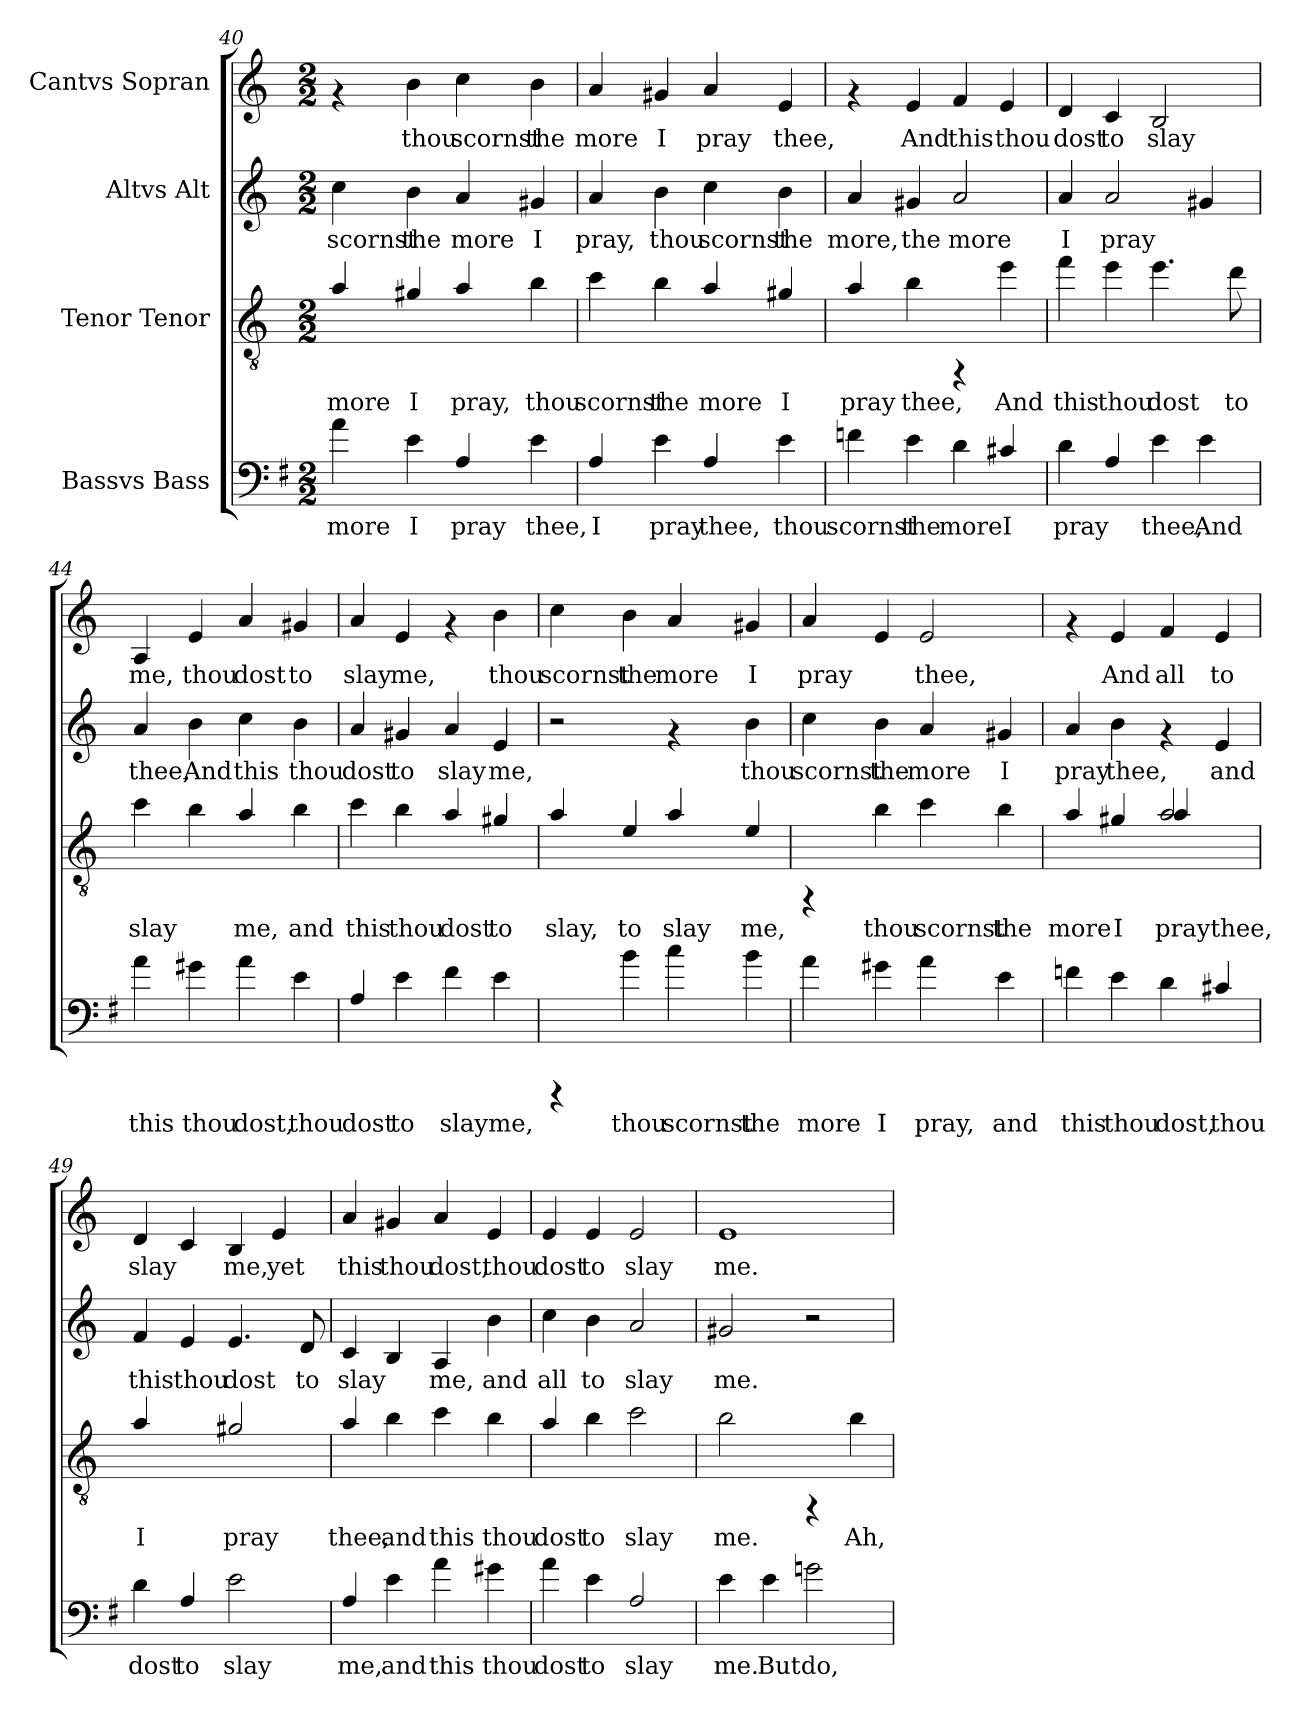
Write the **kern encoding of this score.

**kern	**text	**kern	**text	**kern	**text	**kern	**text
*part4	*part4	*part3	*part3	*part2	*part2	*part1	*part1
*staff4	*staff4	*staff3	*staff3	*staff2	*staff2	*staff1	*staff1
*I"Bassvs  Bass	*	*I"Tenor  Tenor	*	*I"Altvs  Alt	*	*I"Cantvs  Sopran	*
*clefF4	*	*clefGv2	*	*clefG2	*	*clefG2	*
*ITrd-3c-5	*	*	*	*	*	*	*
*k[]	*	*k[]	*	*k[]	*	*k[]	*
*C:	*	*C:	*	*C:	*	*C:	*
*M2/2	*	*M2/2	*	*M2/2	*	*M2/2	*
=40	=40	=40	=40	=40	=40	=40	=40
!	!LO:LY:b:cj	!	!LO:LY:b:cj	!	!LO:LY:b:cj	!	!
4dd\	more	4a/	more	4cc\	scornst	4rf	.
!	!LO:LY:b:cj	!	!LO:LY:b:cj	!	!LO:LY:b:cj	!	!LO:LY:b:cj
4a\	I	4g#X/	I	4b\	the	4b\	thou
!	!LO:LY:b:cj	!	!LO:LY:b:cj	!	!LO:LY:b:cj	!	!LO:LY:b:cj
4d/	pray	4a/	pray,	4a/	more	4cc\	scornst
!	!LO:LY:b:cj	!	!LO:LY:b:cj	!	!LO:LY:b:cj	!	!LO:LY:b:cj
4a\	thee,	4b\	thou	4g#X/	I	4b\	the
!!LO:LB:g=z
=41	=41	=41	=41	=41	=41	=41	=41
!	!LO:LY:b:cj	!	!LO:LY:b:cj	!	!LO:LY:b:cj	!	!LO:LY:b:cj
4d/	I	4cc\	scornst	4a/	pray,	4a/	more
!	!LO:LY:b:cj	!	!LO:LY:b:cj	!	!LO:LY:b:cj	!	!LO:LY:b:cj
4a\	pray	4b\	the	4b\	thou	4g#X/	I
!	!LO:LY:b:cj	!	!LO:LY:b:cj	!	!LO:LY:b:cj	!	!LO:LY:b:cj
4d/	thee,	4a/	more	4cc\	scornst	4a/	pray
!	!LO:LY:b:cj	!	!LO:LY:b:cj	!	!LO:LY:b:cj	!	!LO:LY:b:cj
4a\	thou	4g#X/	I	4b\	the	4e/	thee,
=42	=42	=42	=42	=42	=42	=42	=42
!	!LO:LY:b:cj	!	!LO:LY:b:cj	!	!LO:LY:b:cj	!	!
4b-X\	scornst	4a/	pray	4a/	more,	4rf	.
!	!LO:LY:b:cj	!	!LO:LY:b:cj	!	!LO:LY:b:cj	!	!LO:LY:b:cj
4a\	the	4b\	thee,	4g#X/	the	4e/	And
!	!LO:LY:b:cj	!	!	!	!LO:LY:b:cj	!	!LO:LY:b:cj
4g\	more	4rFF	.	2a/	more	4f/	this
!	!LO:LY:b:cj	!	!LO:LY:b:cj	!	!	!	!LO:LY:b:cj
4f#X/	I	4ee\	And	.	.	4e/	thou
=43	=43	=43	=43	=43	=43	=43	=43
!	!LO:LY:b:cj	!	!LO:LY:b:cj	!	!LO:LY:b:cj	!	!LO:LY:b:cj
4g\	pray	4ff\	this	4a/	I	4d/	dost
!	!LO:LY:b:cj	!	!LO:LY:b:cj	!	!LO:LY:b:cj	!	!LO:LY:b:cj
4d/	.	4ee\	thou	2a/	pray	4c/	to
!	!LO:LY:b:cj	!	!LO:LY:b:cj	!	!	!	!LO:LY:b:cj
4a\	thee,	4.ee\	dost	.	.	2B/	slay
!	!LO:LY:b:cj	!	!	!	!LO:LY:b:cj	!	!
4a\	And	.	.	4g#X/	.	.	.
!	!	!	!LO:LY:b:cj	!	!	!	!
.	.	8dd\	to	.	.	.	.
=44	=44	=44	=44	=44	=44	=44	=44
!	!LO:LY:b:cj	!	!LO:LY:b:cj	!	!LO:LY:b:cj	!	!LO:LY:b:cj
4dd\	this	4cc\	slay	4a/	thee,	4A/	me,
!	!LO:LY:b:cj	!	!LO:LY:b:cj	!	!LO:LY:b:cj	!	!LO:LY:b:cj
4cc#X\	thou	4b\	.	4b\	And	4e/	thou
!	!LO:LY:b:cj	!	!LO:LY:b:cj	!	!LO:LY:b:cj	!	!LO:LY:b:cj
4dd\	dost,	4a/	me,	4cc\	this	4a/	dost
!	!LO:LY:b:cj	!	!LO:LY:b:cj	!	!LO:LY:b:cj	!	!LO:LY:b:cj
4a\	thou	4b\	and	4b\	thou	4g#X/	to
=45	=45	=45	=45	=45	=45	=45	=45
!	!LO:LY:b:cj	!	!LO:LY:b:cj	!	!LO:LY:b:cj	!	!LO:LY:b:cj
4d/	dost	4cc\	this	4a/	dost	4a/	slay
!	!LO:LY:b:cj	!	!LO:LY:b:cj	!	!LO:LY:b:cj	!	!LO:LY:b:cj
4a\	to	4b\	thou	4g#X/	to	4e/	me,
!	!LO:LY:b:cj	!	!LO:LY:b:cj	!	!LO:LY:b:cj	!	!
4b\	slay	4a/	dost	4a/	slay	4rf	.
!	!LO:LY:b:cj	!	!LO:LY:b:cj	!	!LO:LY:b:cj	!	!LO:LY:b:cj
4a\	me,	4g#X/	to	4e/	me,	4b\	thou
!!LO:PB:g=z
=46	=46	=46	=46	=46	=46	=46	=46
!	!	!	!LO:LY:b:cj	!	!	!	!LO:LY:b:cj
4rCCC	.	4a/	slay,	2r	.	4cc\	scornst
!	!LO:LY:b:cj	!	!LO:LY:b:cj	!	!	!	!LO:LY:b:cj
4ee\	thou	4e/	to	.	.	4b\	the
!	!LO:LY:b:cj	!	!LO:LY:b:cj	!	!	!	!LO:LY:b:cj
4ff\	scornst	4a/	slay	4rf	.	4a/	more
!	!LO:LY:b:cj	!	!LO:LY:b:cj	!	!LO:LY:b:cj	!	!LO:LY:b:cj
4ee\	the	4e/	me,	4b\	thou	4g#X/	I
=47	=47	=47	=47	=47	=47	=47	=47
!	!LO:LY:b:cj	!	!	!	!LO:LY:b:cj	!	!LO:LY:b:cj
4dd\	more	4rFF	.	4cc\	scornst	4a/	pray
!	!LO:LY:b:cj	!	!LO:LY:b:cj	!	!LO:LY:b:cj	!	!LO:LY:b:cj
4cc#X\	I	4b\	thou	4b\	the	4e/	.
!	!LO:LY:b:cj	!	!LO:LY:b:cj	!	!LO:LY:b:cj	!	!LO:LY:b:cj
4dd\	pray,	4cc\	scornst	4a/	more	2e/	thee,
!	!LO:LY:b:cj	!	!LO:LY:b:cj	!	!LO:LY:b:cj	!	!
4a\	and	4b\	the	4g#X/	I	.	.
=48	=48	=48	=48	=48	=48	=48	=48
!	!LO:LY:b:cj	!	!LO:LY:b:cj	!	!LO:LY:b:cj	!	!
*	*	*^	*	*	*	*	*
4b-X\	this	4a/	2ryy	more	4a/	pray	4rf	.
!	!LO:LY:b:cj	!	!	!LO:LY:b:cj	!	!LO:LY:b:cj	!	!LO:LY:b:cj
4a\	thou	4g#X/	.	I	4b\	thee,	4e/	And
!	!LO:LY:b:cj	!	!	!LO:LY:b:cj	!	!	!	!LO:LY:b:cj
4g\	dost,	2a/	4a/	praythee,	4rf	.	4f/	all
!	!LO:LY:b:cj	!	!	!	!	!LO:LY:b:cj	!	!LO:LY:b:cj
4f#X/	thou	.	4ryy	.	4e/	and	4e/	to
=49	=49	=49	=49	=49	=49	=49	=49	=49
!	!LO:LY:b:cj	!	!	!LO:LY:b:cj	!	!LO:LY:b:cj	!	!LO:LY:b:cj
*	*	*v	*v	*	*	*	*	*
4g\	dost	4a/	I	4f/	this	4d/	slay
!	!LO:LY:b:cj	!	!	!	!LO:LY:b:cj	!	!LO:LY:b:cj
4d/	to	4ryy	.	4e/	thou	4c/	.
!	!LO:LY:b:cj	!	!LO:LY:b:cj	!	!LO:LY:b:cj	!	!LO:LY:b:cj
2a\	slay	2g#X/	pray	4.e/	dost	4B/	me,
!	!	!	!	!	!	!	!LO:LY:b:cj
.	.	.	.	.	.	4e/	yet
!	!	!	!	!	!LO:LY:b:cj	!	!
.	.	.	.	8d/	to	.	.
=50	=50	=50	=50	=50	=50	=50	=50
!	!LO:LY:b:cj	!	!LO:LY:b:cj	!	!LO:LY:b:cj	!	!LO:LY:b:cj
4d/	me,	4a/	thee,	4c/	slay	4a/	this
!	!LO:LY:b:cj	!	!LO:LY:b:cj	!	!LO:LY:b:cj	!	!LO:LY:b:cj
4a\	and	4b\	and	4B/	.	4g#X/	thou
!	!LO:LY:b:cj	!	!LO:LY:b:cj	!	!LO:LY:b:cj	!	!LO:LY:b:cj
4dd\	this	4cc\	this	4A/	me,	4a/	dost,
!	!LO:LY:b:cj	!	!LO:LY:b:cj	!	!LO:LY:b:cj	!	!LO:LY:b:cj
4cc#X\	thou	4b\	thou	4b\	and	4e/	thou
!!LO:LB:g=z
=51	=51	=51	=51	=51	=51	=51	=51
!	!LO:LY:b:cj	!	!LO:LY:b:cj	!	!LO:LY:b:cj	!	!LO:LY:b:cj
4dd\	dost	4a/	dost	4cc\	all	4e/	dost
!	!LO:LY:b:cj	!	!LO:LY:b:cj	!	!LO:LY:b:cj	!	!LO:LY:b:cj
4a\	to	4b\	to	4b\	to	4e/	to
!	!LO:LY:b:cj	!	!LO:LY:b:cj	!	!LO:LY:b:cj	!	!LO:LY:b:cj
2d/	slay	2cc\	slay	2a/	slay	2e/	slay
=52	=52	=52	=52	=52	=52	=52	=52
!	!LO:LY:b:cj	!	!LO:LY:b:cj	!	!LO:LY:b:cj	!	!LO:LY:b:cj
4a\	me.	2b\	me.	2g#X/	me.	1e	me.
!	!LO:LY:b:cj	!	!	!	!	!	!
4a\	But	.	.	.	.	.	.
!	!LO:LY:b:cj	!	!	!	!	!	!
2ccn\	do,	4rFF	.	2r	.	.	.
!	!	!	!LO:LY:b:cj	!	!	!	!
.	.	4b\	Ah,	.	.	.	.
=	=	=	=	=	=	=	=
*-	*-	*-	*-	*-	*-	*-	*-
